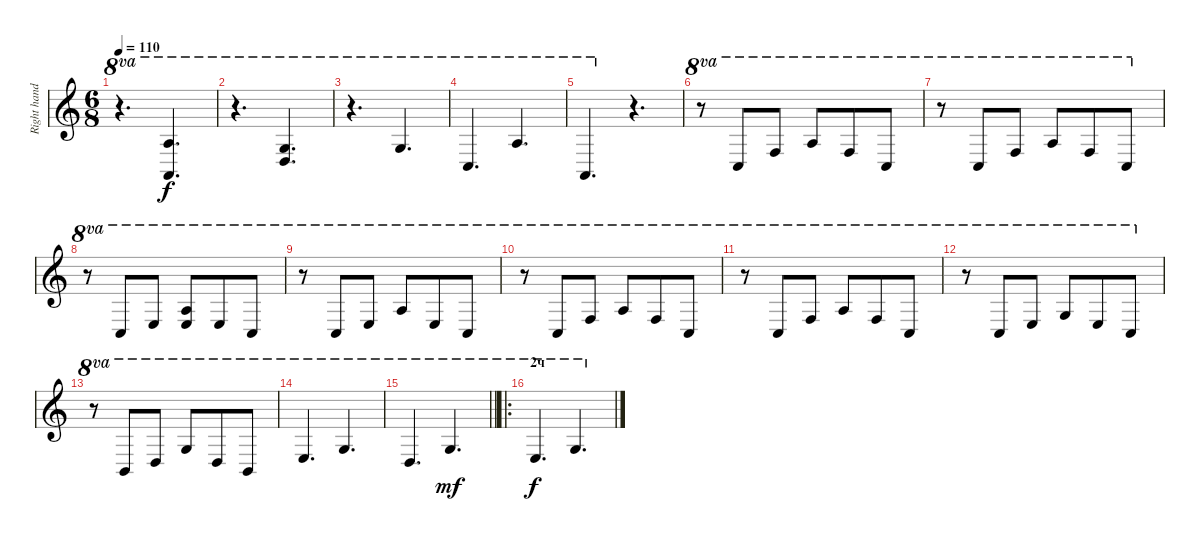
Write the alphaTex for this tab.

\track ("Right hand" "Right hand") {instrument brightacousticpiano}
\staff {score}
\tuning (E4 B3 G3 D3 A2 E2) {hide}
\ts (6 8)
\tempo 110
\clef g2
\ks c
r.4{d ot 8va dy f} (5.1 2.3).4{d ot 8va} |
r.4{d ot 8va} (3.1 3.2).4{d ot 8va} |
r.4{d ot 8va} 3.1.4{d ot 8va} |
1.2.4{d ot 8va} 5.1.4{d ot 8va} |
2.3.4{d ot 8va} r.4{d} |
r.8{ot 8va} 1.2.8{ot 8va} 6.2.8{ot 8va} 5.1.8{ot 8va} 1.1.8{ot 8va} 1.2.8{ot 8va} |
r.8{ot 8va} 1.2.8{ot 8va} 6.2.8{ot 8va} 5.1.8{ot 8va} 1.1.8{ot 8va} 1.2.8{ot 8va} |
r.8{ot 8va} 1.2.8{ot 8va} 0.1.8{ot 8va} (5.1 5.2).8{ot 8va} 0.1.8{ot 8va} 1.2.8{ot 8va} |
r.8{ot 8va} 1.2.8{ot 8va} 0.1.8{ot 8va} 5.1.8{ot 8va} 0.1.8{ot 8va} 1.2.8{ot 8va} |
r.8{ot 8va} 1.2.8{ot 8va} 6.2.8{ot 8va} 5.1.8{ot 8va} 1.1.8{ot 8va} 1.2.8{ot 8va} |
r.8{ot 8va} 1.2.8{ot 8va} 6.2.8{ot 8va} 5.1.8{ot 8va} 1.1.8{ot 8va} 1.2.8{ot 8va} |
r.8{ot 8va} 1.2.8{ot 8va} 0.1.8{ot 8va} 3.1.8{ot 8va} 5.2.8{ot 8va} 1.2.8{ot 8va} |
r.8{ot 8va} 0.2.8{ot 8va} 3.2.8{ot 8va} 3.1.8{ot 8va} 3.2.8{ot 8va} 0.2.8{ot 8va} |
0.1.4{d ot 8va} 3.1.4{d ot 8va} |
\barLineRight lightlight
3.2.4{d ot 8va} 3.1.4{d ot 8va dy mf} |
\ro
\section ("" "2ч")
0.1.4{d ot 8va dy f} 3.1.4{d ot 8va}
